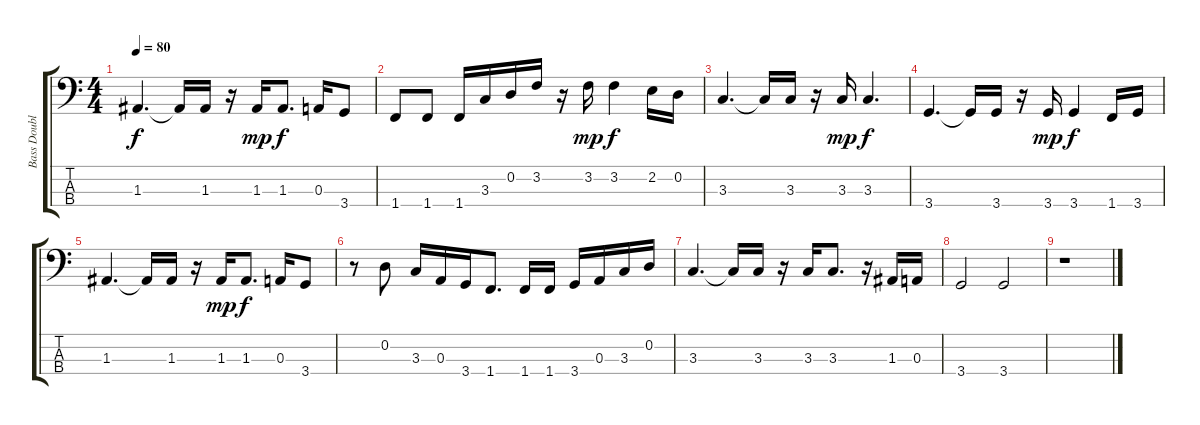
\track ("Bass Double" "Bass Doubl") {instrument electricguitarmuted}
\staff {score tabs}
\tuning (G2 D2 A1 E1) {hide}
\ts (4 4)
\tempo 80
\clef f4
\ks c
1.3.4{d dy f} 1.3{t}.16 1.3.16 r.16 1.3.16{dy mp} 1.3.8{d dy f} 0.3.16 3.4.8 |
1.4.8 1.4.8{volume 9} 1.4.16{volume 9} 3.3.16{volume 9} 0.2.16{volume 9} 3.2.16 r.16 3.2.16{dy mp volume 9} 3.2.4{dy f} 2.2.16{volume 8} 0.2.16{volume 8} |
3.3.4{d} 3.3{t}.16 3.3.16{volume 8} r.16 3.3.16{dy mp volume 7} 3.3.4{d dy f volume 7} |
3.4.4{d volume 7} 3.4{t}.16 3.4.16{volume 6} r.16 3.4.16{dy mp volume 6} 3.4.4{dy f volume 6} 1.4.16{volume 6} 3.4.16{volume 6} |
1.3.4{d volume 5} 1.3{t}.16 1.3.16{volume 5} r.16 1.3.16{dy mp volume 5} 1.3.8{d dy f} 0.3.16{volume 4} 3.4.8{volume 4} |
r.8 0.2.8{volume 4} 3.3.16{volume 4} 0.3.16{volume 4} 3.4.16 1.4.8{d volume 4} 1.4.16{volume 3} 1.4.16{volume 3} 3.4.16 0.3.16{volume 3} 3.3.16{volume 3} 0.2.16 |
3.3.4{d volume 3} 3.3{t}.16 3.3.16{volume 2} r.16 3.3.16{volume 2} 3.3.8{d volume 2} r.16 1.3.16{volume 2} 0.3.16{volume 2} |
3.4.2{volume 1} 3.4.2{volume 1} |
r.1
